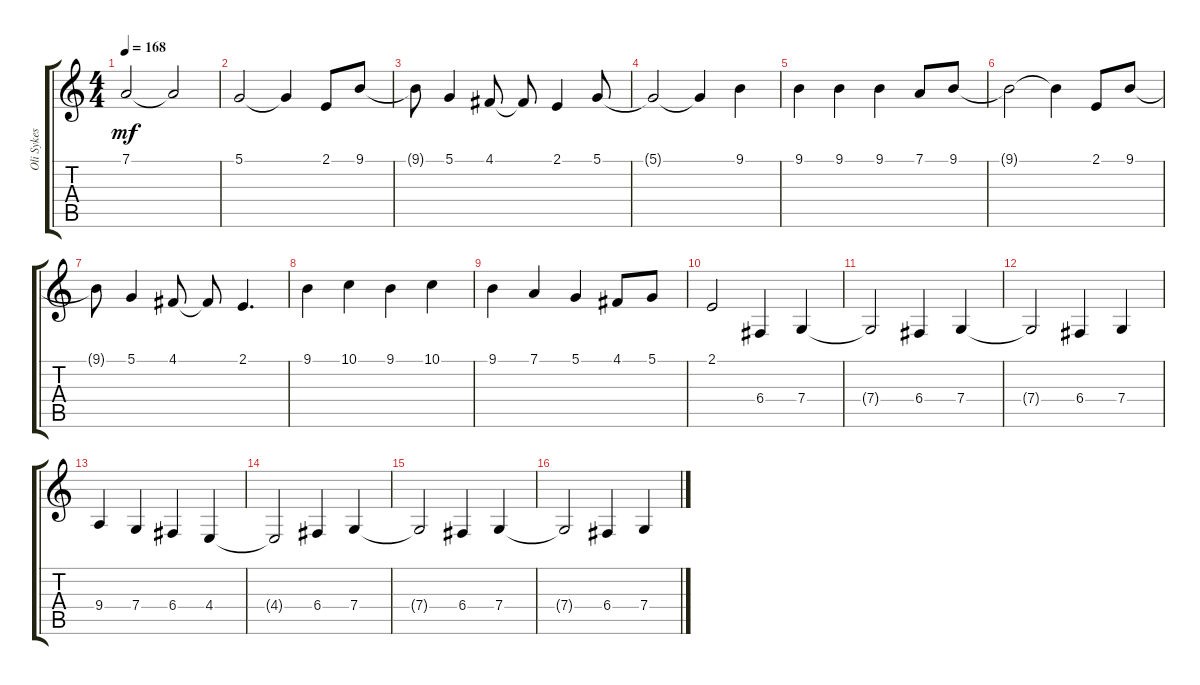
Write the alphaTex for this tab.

\track ("Oli Sykes" "Oli Sykes") {instrument pad8sweep}
\staff {score tabs}
\tuning (D4 A3 F3 C3 G2 C2) {hide}
\ts (4 4)
\tempo 168
\clef g2
\ks c
7.1.2{dy mf} 7.1{t}.2 |
5.1.2 5.1{t}.4 2.1.8 9.1.8 |
9.1{t}.8 5.1.4 4.1.8 4.1{t}.8 2.1.4 5.1.8 |
5.1{t}.2 5.1{t}.4 9.1.4 |
9.1.4 9.1.4 9.1.4 7.1.8 9.1.8 |
9.1{t}.2 9.1{t}.4 2.1.8 9.1.8 |
9.1{t}.8 5.1.4 4.1.8 4.1{t}.8 2.1.4{d} |
9.1.4 10.1.4 9.1.4 10.1.4 |
9.1.4 7.1.4 5.1.4 4.1.8 5.1.8 |
2.1.2 6.4.4 7.4.4 |
7.4{t}.2 6.4.4 7.4.4 |
7.4{t}.2 6.4.4 7.4.4 |
9.4.4 7.4.4 6.4.4 4.4.4 |
4.4{t}.2 6.4.4 7.4.4 |
7.4{t}.2 6.4.4 7.4.4 |
7.4{t}.2 6.4.4 7.4.4
